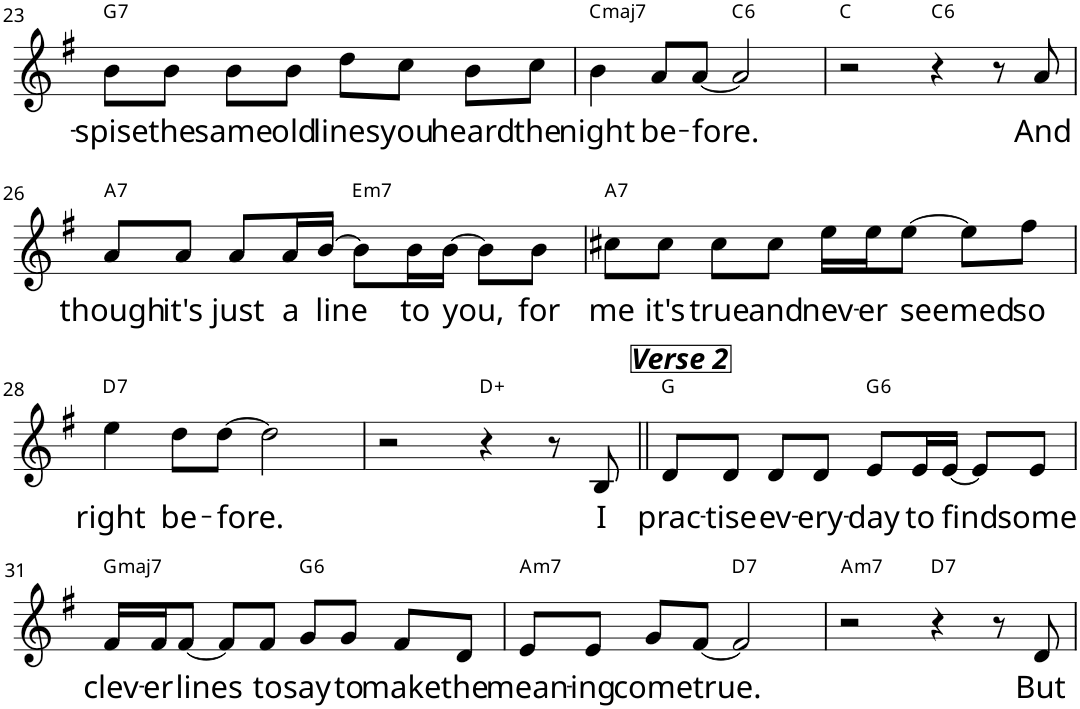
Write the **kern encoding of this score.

**kern	**text	**harte
*part1	*part1	*part1
*staff1	*staff1	*
*I"Voice	*	*
!!LO:PB:g=z
*clefG2	*	*
*k[f#]	*	*
*M4/4	*	*
=23	=23	=23
!	!LO:LY:b	!LO:H:kt=7
8b\L	-spise	G:7
!	!LO:LY:b	!
8b\J	the	.
!	!LO:LY:b	!
8b\L	same	.
!	!LO:LY:b	!
8b\J	old	.
!	!LO:LY:b	!
8dd\L	lines	.
!	!LO:LY:b	!
8cc\J	you	.
!	!LO:LY:b	!
8b\L	heard	.
!	!LO:LY:b	!
8cc\J	the	.
=24	=24	=24
!	!LO:LY:b	!LO:H:kt=maj7
4b\	night	C:maj7
!	!LO:LY:b	!
8a/L	be-	.
!	!LO:LY:b	!
[8a/J	-fore.	.
!	!	!LO:H:kt=6
2a/]	.	C:maj6
=25	=25	=25
!	!	!LO:H:kt=N.C.
2r	.	N
!	!	!LO:H:kt=6
4r	.	C:maj6
8r	.	.
!	!LO:LY:b	!
8a/	And	.
!!LO:LB:g=z
=26	=26	=26
!	!LO:LY:b	!LO:H:kt=7
8a/L	though	A:7
!	!LO:LY:b	!
8a/J	it's	.
!	!LO:LY:b	!
8a/L	just	.
!	!LO:LY:b	!
16a/L	a	.
!	!LO:LY:b	!
[16b/JJ	line	.
!	!	!LO:H:kt=m7
8b\L]	.	E:min7
!	!LO:LY:b	!
16b\L	to	.
!	!LO:LY:b	!
[16b\JJ	you,	.
8b\L]	.	.
!	!LO:LY:b	!
8b\J	for	.
=27	=27	=27
!	!LO:LY:b	!LO:H:kt=7
8cc#X\L	me	A:7
!	!LO:LY:b	!
8cc#\J	it's	.
!	!LO:LY:b	!
8cc#\L	true	.
!	!LO:LY:b	!
8cc#\J	and	.
!	!LO:LY:b	!
16ee\LL	nev-	.
!	!LO:LY:b	!
16ee\J	-er	.
!	!LO:LY:b	!
[8ee\J	seemed	.
8ee\L]	.	.
!	!LO:LY:b	!
8ff#\J	so	.
!!LO:LB:g=z
=28	=28	=28
!	!LO:LY:b	!LO:H:kt=7
4ee\	right	D:7
!	!LO:LY:b	!
8dd\L	be-	.
!	!LO:LY:b	!
[8dd\J	-fore.	.
2dd\]	.	.
=29	=29	=29
2r	.	.
4r	.	D:aug
8r	.	.
!	!LO:LY:b	!
8B/	I	.
=30||	=30||	=30||
!LO:TX:a:Bi:t=Verse 2	!	!
!	!LO:LY:b	!LO:H:kt=N.C.
8d/L	prac-	N
!	!LO:LY:b	!
8d/J	-tise	.
!	!LO:LY:b	!
8d/L	ev-	.
!	!LO:LY:b	!
8d/J	-ery-	.
!	!LO:LY:b	!LO:H:kt=6
8e/L	-day	G:maj6
!	!LO:LY:b	!
16e/L	to	.
!	!LO:LY:b	!
[16e/JJ	find	.
8e/L]	.	.
!	!LO:LY:b	!
8e/J	some	.
!!LO:LB:g=z
=31	=31	=31
!	!LO:LY:b	!LO:H:kt=maj7
16f#/LL	clev-	G:maj7
!	!LO:LY:b	!
16f#/J	-er	.
!	!LO:LY:b	!
[8f#/J	lines	.
8f#/L]	.	.
!	!LO:LY:b	!
8f#/J	to	.
!	!LO:LY:b	!LO:H:kt=6
8g/L	say	G:maj6
!	!LO:LY:b	!
8g/J	to	.
!	!LO:LY:b	!
8f#/L	make	.
!	!LO:LY:b	!
8d/J	the	.
=32	=32	=32
!	!LO:LY:b	!LO:H:kt=m7
8e/L	mean-	A:min7
!	!LO:LY:b	!
8e/J	-ing	.
!	!LO:LY:b	!
8g/L	come	.
!	!LO:LY:b	!
[8f#/J	true.	.
!	!	!LO:H:kt=7
2f#/]	.	D:7
=33	=33	=33
!	!	!LO:H:kt=m7
2r	.	A:min7
!	!	!LO:H:kt=7
4r	.	D:7
8r	.	.
!	!LO:LY:b	!
8d/	But	.
=	=	=
*-	*-	*-
